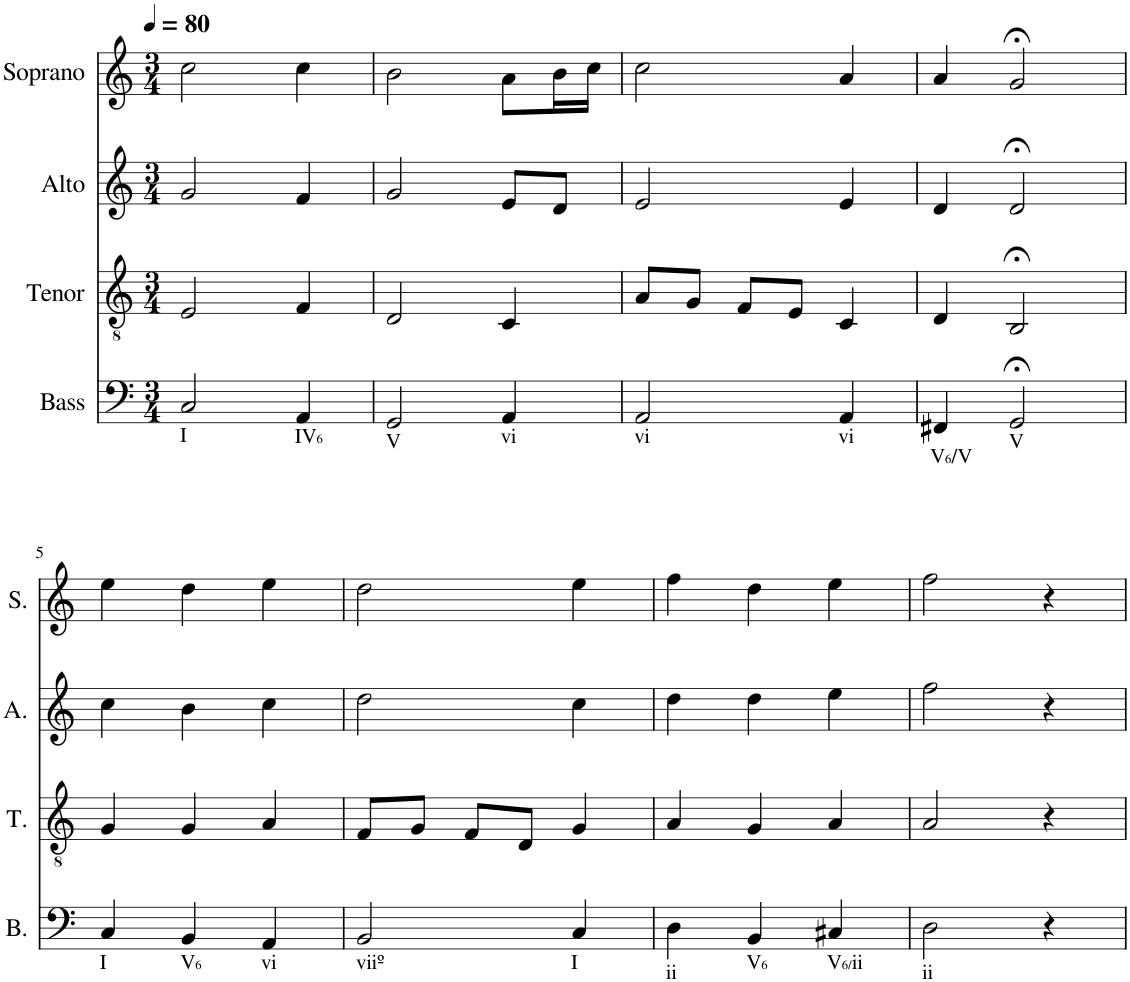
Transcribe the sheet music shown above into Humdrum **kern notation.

**kern	**kern	**kern	**kern
*part4	*part3	*part2	*part1
*staff4	*staff3	*staff2	*staff1
*I"Bass	*I"Tenor	*I"Alto	*I"Soprano
*I'B.	*I'T.	*I'A.	*I'S.
*clefF4	*clefGv2	*clefG2	*clefG2
*k[]	*k[]	*k[]	*k[]
*M3/4	*M3/4	*M3/4	*M3/4
*MM80	*MM80	*MM80	*MM80
=1	=1	=1	=1
!LO:TX:b:t=I	!	!	!
2C/	2E/	2g/	2cc\
!LO:TX:b:t=IV	!	!	!
!LO:TX:b:t=6	!	!	!
4AA/	4F/	4f/	4cc\
=2	=2	=2	=2
!LO:TX:b:t=V	!	!	!
2GG/	2D/	2g/	2b\
!LO:TX:b:t=vi	!	!	!
4AA/	4C/	8e/L	8a\L
.	.	8d/J	16b\L
.	.	.	16cc\JJ
=3	=3	=3	=3
!LO:TX:b:t=vi	!	!	!
2AA/	8A/L	2e/	2cc\
.	8G/J	.	.
.	8F/L	.	.
.	8E/J	.	.
!LO:TX:b:t=vi	!	!	!
4AA/	4C/	4e/	4a/
=4	=4	=4	=4
!LO:TX:b:t=V	!	!	!
!LO:TX:b:t=6	!	!	!
!LO:TX:b:t=/V	!	!	!
4FF#X/	4D/	4d/	4a/
!LO:TX:b:t=V	!	!	!
2GG;</	2BB;</	2d;</	2g;</
!!LO:LB:g=z
=5	=5	=5	=5
!LO:TX:b:t=I	!	!	!
4C/	4G/	4cc\	4ee\
!LO:TX:b:t=V	!	!	!
!LO:TX:b:t=6	!	!	!
4BB/	4G/	4b\	4dd\
!LO:TX:b:t=vi	!	!	!
4AA/	4A/	4cc\	4ee\
=6	=6	=6	=6
!LO:TX:b:t=viiº	!	!	!
2BB/	8F/L	2dd\	2dd\
.	8G/J	.	.
.	8F/L	.	.
.	8D/J	.	.
!LO:TX:b:t=I	!	!	!
4C/	4G/	4cc\	4ee\
=7	=7	=7	=7
!LO:TX:b:t=ii	!	!	!
4D\	4A/	4dd\	4ff\
!LO:TX:b:t=V	!	!	!
!LO:TX:b:t=6	!	!	!
4BB/	4G/	4dd\	4dd\
!LO:TX:b:t=V	!	!	!
!LO:TX:b:t=6/	!	!	!
!LO:TX:b:t=ii	!	!	!
4C#X/	4A/	4ee\	4ee\
=8	=8	=8	=8
!LO:TX:b:t=ii	!	!	!
2D\	2A/	2ff\	2ff\
4r	4r	4r	4r
=	=	=	=
*-	*-	*-	*-
